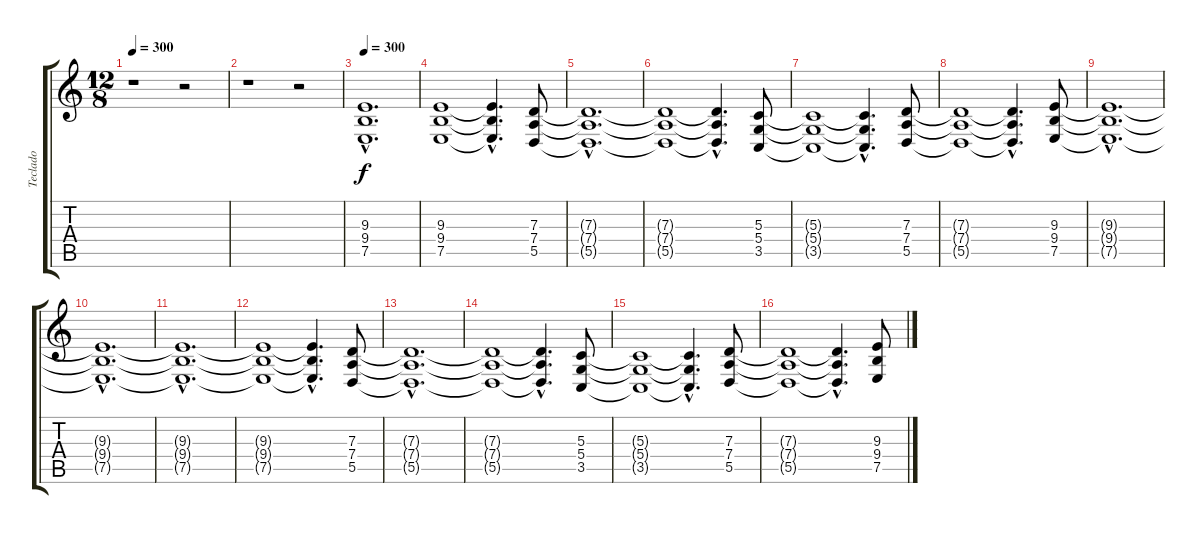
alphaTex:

\track ("Teclado " "Teclado ") {instrument choiraahs}
\staff {score tabs}
\tuning (E4 B3 G3 D3 A2 E2) {hide}
\ts (12 8)
\tempo 300
\clef g2
\ks c
r.1{dy f} r.2 |
r.1 r.2 |
\tempo 300
(9.3{hac} 9.4{hac} 7.5{hac}).1{d} |
(9.3 9.4 7.5).1 (9.3{hac t} 9.4{hac t} 7.5{hac t}).4{d} (7.3 7.4 5.5).8 |
(7.3{hac t} 7.4{hac t} 5.5{hac t}).1{d} |
(7.3{t} 7.4{t} 5.5{t}).1 (7.3{hac t} 7.4{hac t} 5.5{hac t}).4{d} (5.3 5.4 3.5).8 |
(5.3{t} 5.4{t} 3.5{t}).1 (5.3{hac t} 5.4{hac t} 3.5{hac t}).4{d} (7.3 7.4 5.5).8 |
(7.3{t} 7.4{t} 5.5{t}).1 (7.3{hac t} 7.4{hac t} 5.5{hac t}).4{d} (9.3 9.4 7.5).8 |
(9.3{hac t} 9.4{hac t} 7.5{hac t}).1{d} |
(9.3{hac t} 9.4{hac t} 7.5{hac t}).1{d} |
(9.3{hac t} 9.4{hac t} 7.5{hac t}).1{d} |
(9.3{t} 9.4{t} 7.5{t}).1 (9.3{hac t} 9.4{hac t} 7.5{hac t}).4{d} (7.3 7.4 5.5).8 |
(7.3{hac t} 7.4{hac t} 5.5{hac t}).1{d} |
(7.3{t} 7.4{t} 5.5{t}).1 (7.3{hac t} 7.4{hac t} 5.5{hac t}).4{d} (5.3 5.4 3.5).8 |
(5.3{t} 5.4{t} 3.5{t}).1 (5.3{hac t} 5.4{hac t} 3.5{hac t}).4{d} (7.3 7.4 5.5).8 |
(7.3{t} 7.4{t} 5.5{t}).1 (7.3{hac t} 7.4{hac t} 5.5{hac t}).4{d} (9.3 9.4 7.5).8
